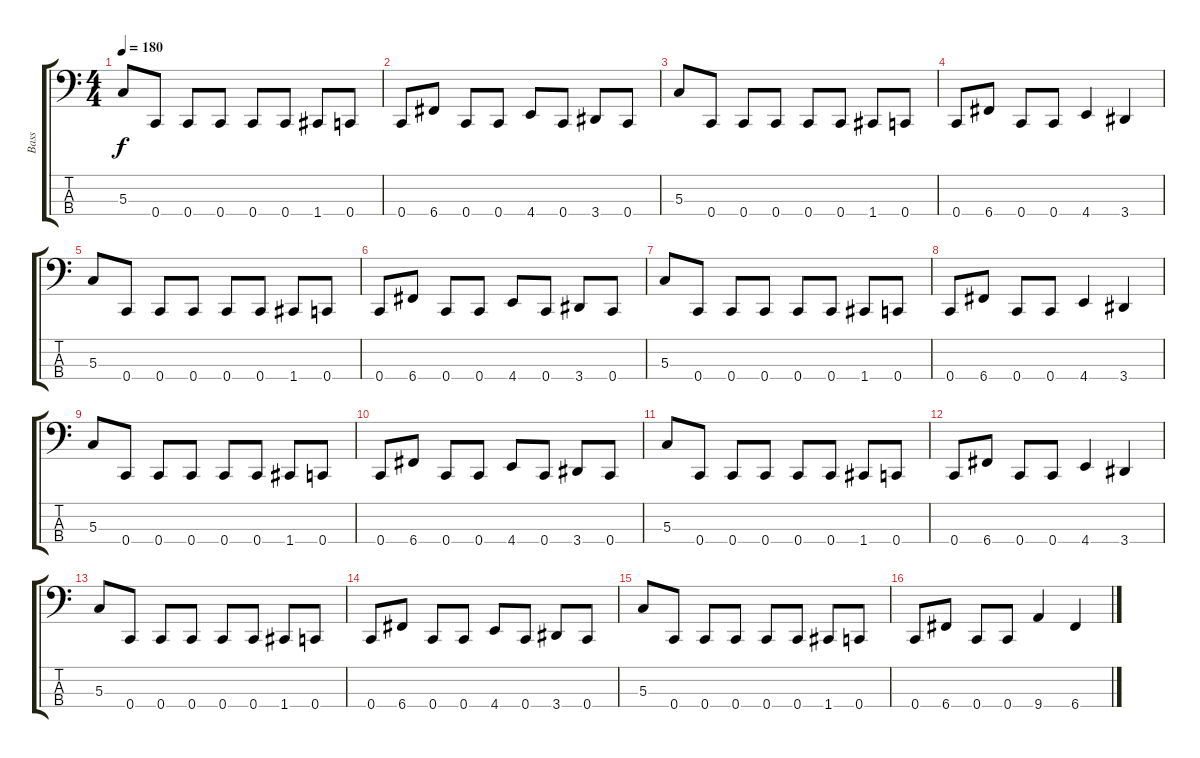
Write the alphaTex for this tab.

\track ("Bass" "Bass") {instrument electricbasspick}
\staff {score tabs}
\tuning (F2 C2 G1 C1) {hide}
\ts (4 4)
\tempo 180
\clef f4
\ks c
5.3.8{dy f} 0.4.8 0.4.8 0.4.8 0.4.8 0.4.8 1.4.8 0.4.8 |
0.4.8 6.4.8 0.4.8 0.4.8 4.4.8 0.4.8 3.4.8 0.4.8 |
5.3.8 0.4.8 0.4.8 0.4.8 0.4.8 0.4.8 1.4.8 0.4.8 |
0.4.8 6.4.8 0.4.8 0.4.8 4.4.4 3.4.4 |
5.3.8 0.4.8 0.4.8 0.4.8 0.4.8 0.4.8 1.4.8 0.4.8 |
0.4.8 6.4.8 0.4.8 0.4.8 4.4.8 0.4.8 3.4.8 0.4.8 |
5.3.8 0.4.8 0.4.8 0.4.8 0.4.8 0.4.8 1.4.8 0.4.8 |
0.4.8 6.4.8 0.4.8 0.4.8 4.4.4 3.4.4 |
5.3.8 0.4.8 0.4.8 0.4.8 0.4.8 0.4.8 1.4.8 0.4.8 |
0.4.8 6.4.8 0.4.8 0.4.8 4.4.8 0.4.8 3.4.8 0.4.8 |
5.3.8 0.4.8 0.4.8 0.4.8 0.4.8 0.4.8 1.4.8 0.4.8 |
0.4.8 6.4.8 0.4.8 0.4.8 4.4.4 3.4.4 |
5.3.8 0.4.8 0.4.8 0.4.8 0.4.8 0.4.8 1.4.8 0.4.8 |
0.4.8 6.4.8 0.4.8 0.4.8 4.4.8 0.4.8 3.4.8 0.4.8 |
5.3.8 0.4.8 0.4.8 0.4.8 0.4.8 0.4.8 1.4.8 0.4.8 |
0.4.8 6.4.8 0.4.8 0.4.8 9.4.4 6.4.4
